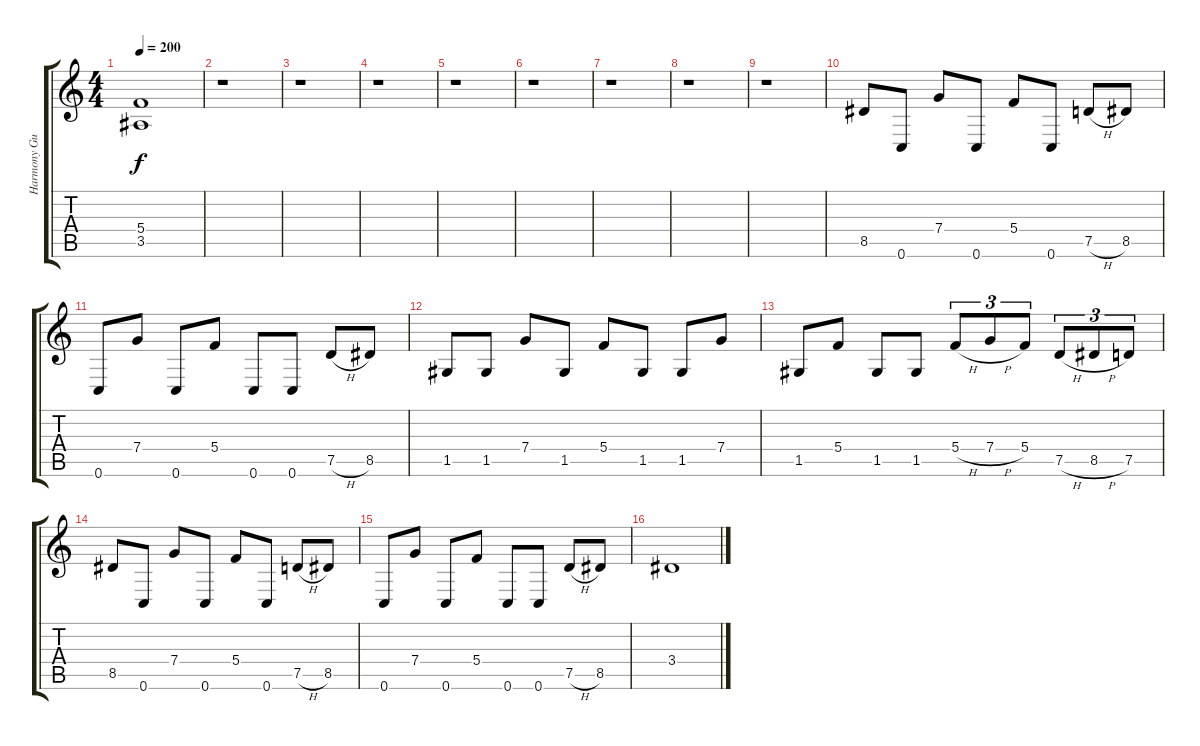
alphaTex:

\track ("Harmony Guitar" "Harmony Gu") {instrument distortionguitar}
\staff {score tabs}
\tuning (D4 A3 F3 C3 G2 C2) {hide}
\ts (4 4)
\tempo 200
\clef g2
\ks c
(5.4 3.5).1{dy f} |
r.1 |
r.1 |
r.1 |
r.1 |
r.1 |
r.1 |
r.1 |
r.1 |
8.5.8 0.6.8 7.4.8 0.6.8 5.4.8 0.6.8 7.5{h}.8 8.5.8 |
0.6.8 7.4.8 0.6.8 5.4.8 0.6.8 0.6.8 7.5{h}.8 8.5.8 |
1.5.8 1.5.8 7.4.8 1.5.8 5.4.8 1.5.8 1.5.8 7.4.8 |
1.5.8 5.4.8 1.5.8 1.5.8 5.4{h}.8{tu (3 2)} 7.4{h}.8{tu (3 2)} 5.4.8{tu (3 2)} 7.5{h}.8{tu (3 2)} 8.5{h}.8{tu (3 2)} 7.5.8{tu (3 2)} |
8.5.8 0.6.8 7.4.8 0.6.8 5.4.8 0.6.8 7.5{h}.8 8.5.8 |
0.6.8 7.4.8 0.6.8 5.4.8 0.6.8 0.6.8 7.5{h}.8 8.5.8 |
3.4.1
